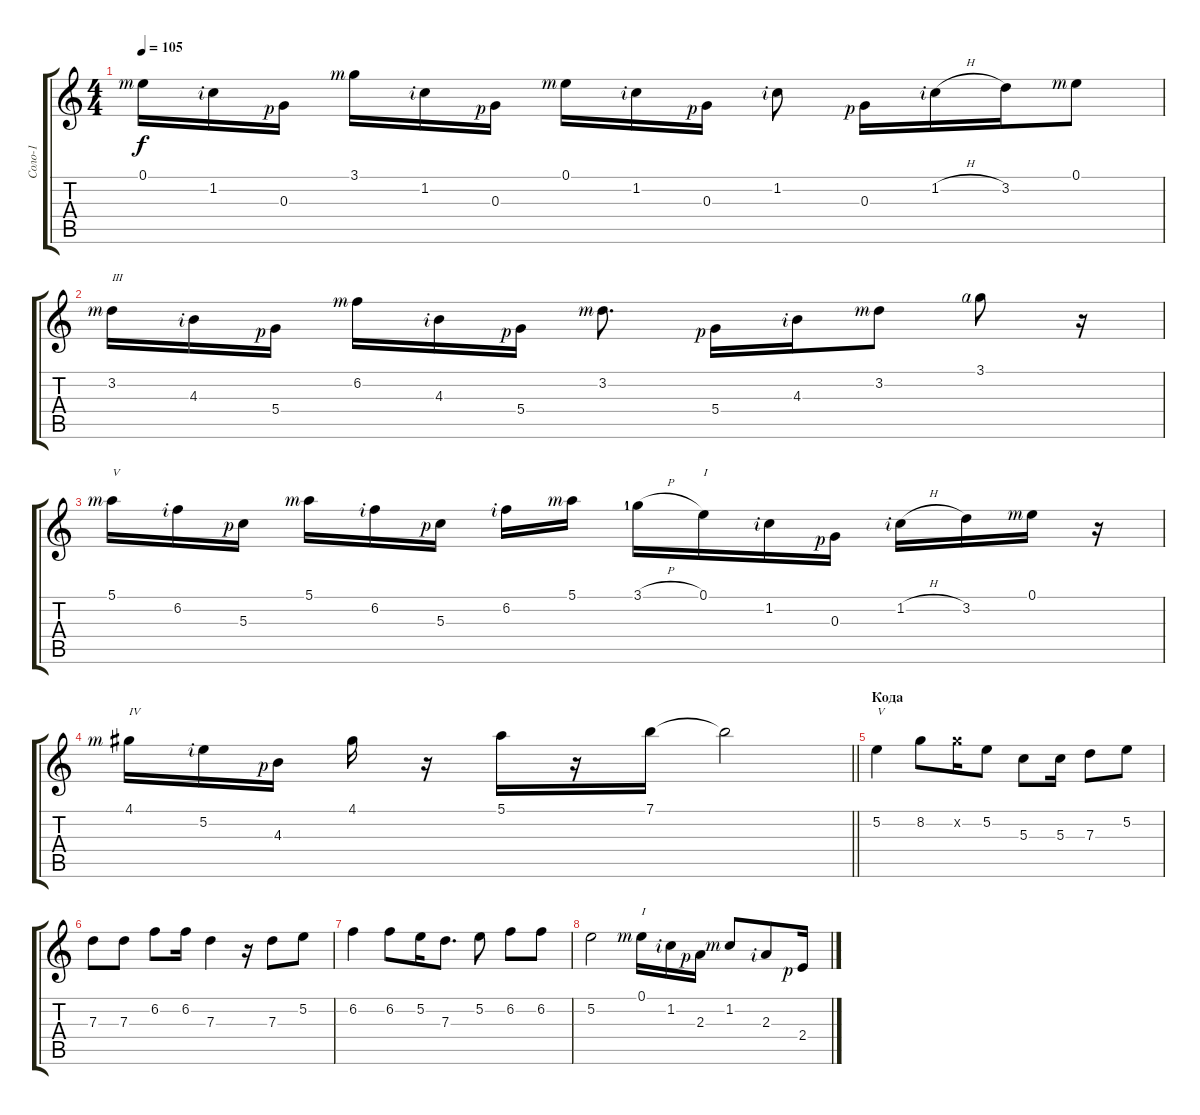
\track ("Соло-1" "Соло-1") {instrument acousticguitarsteel}
\staff {score tabs}
\tuning (E4 B3 G3 D3 A2 E2) {hide}
\ts (4 4)
\tempo 105
\clef g2
\ks c
0.1{rf 3}.16{dy f} 1.2{rf 2}.16 0.3{rf 1}.16{beam split} 3.1{rf 3}.16{beam merge} 1.2{rf 2}.16 0.3{rf 1}.16{beam split} 0.1{rf 3}.16 1.2{rf 2}.16{beam merge} 0.3{rf 1}.16{beam split} 1.2{rf 2}.8{beam split} 0.3{rf 1}.16{beam merge} 1.2{h rf 2}.16 3.2.16 0.1{rf 3}.8 |
3.2{rf 3}.16{txt "III"} 4.3{rf 2}.16 5.4{rf 1}.16{beam split} 6.2{rf 3}.16{beam merge} 4.3{rf 2}.16 5.4{rf 1}.16{beam split} 3.2{rf 3}.8{d} 5.4{rf 1}.16 4.3{rf 2}.16 3.2{rf 3}.8 3.1{rf 4}.8 r.16 |
5.1{rf 3}.16{txt "V"} 6.2{rf 2}.16 5.3{rf 1}.16{beam split} 5.1{rf 3}.16{beam merge} 6.2{rf 2}.16 5.3{rf 1}.16{beam split} 6.2{rf 2}.16 5.1{rf 3}.16 3.1{h lf 2}.16 0.1.16{txt "I"} 1.2{rf 2}.16 0.3{rf 1}.16 1.2{h rf 2}.16 3.2.16 0.1{rf 3}.16 r.16 |
\barLineRight lightlight
4.1{rf 3}.16{txt "IV"} 5.2{rf 2}.16 4.3{rf 1}.16{beam split} 4.1.16 r.16 5.1.16 r.16 7.1.16 7.1{t}.2 |
\section ("" "Кода")
5.2.4{txt "V"} 8.2.8 8.2{x}.16 5.2.8 5.3.8 5.3.16 7.3.8 5.2.8 |
7.3.8 7.3.8 6.2.8 6.2.16 7.3.4 r.16 7.3.8 5.2.8 |
6.2.4 6.2.8 5.2.16 7.3.8{d} 5.2.8 6.2.8 6.2.8 |
5.2.2 0.1{rf 3}.16{txt "I"} 1.2{rf 2}.16 2.3{rf 1}.16{beam split} 1.2{rf 3}.8{beam merge} 2.3{rf 2}.8 2.4{rf 1}.16
